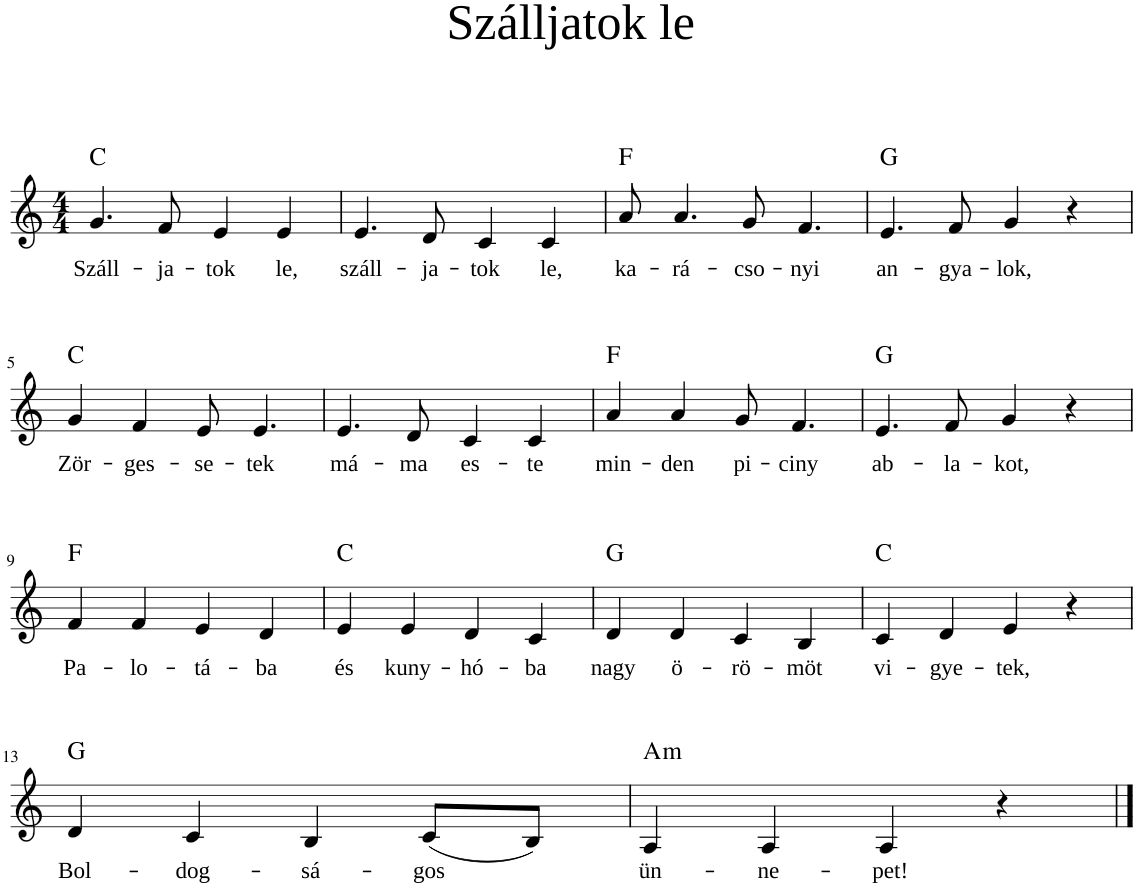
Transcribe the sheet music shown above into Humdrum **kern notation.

**kern	**text	**harte
*part1	*part1	*part1
*staff1	*staff1	*
*I"Voice	*	*
*clefG2	*	*
*k[]	*	*
*M4/4	*	*
=1	=1	=1
!	!LO:LY:b	!
4.g/	Száll-	C:maj
!	!LO:LY:b	!
8f/	-ja-	.
!	!LO:LY:b	!
4e/	-tok	.
!	!LO:LY:b	!
4e/	le,	.
=2	=2	=2
!	!LO:LY:b	!
4.e/	száll-	.
!	!LO:LY:b	!
8d/	-ja-	.
!	!LO:LY:b	!
4c/	-tok	.
!	!LO:LY:b	!
4c/	le,	.
=3	=3	=3
!	!LO:LY:b	!
8a/	ka-	F:maj
!	!LO:LY:b	!
4.a/	-rá-	.
!	!LO:LY:b	!
8g/	-cso-	.
!	!LO:LY:b	!
4.f/	-nyi	.
=4	=4	=4
!	!LO:LY:b	!
4.e/	an-	G:maj
!	!LO:LY:b	!
8f/	-gya-	.
!	!LO:LY:b	!
4g/	-lok,	.
4r	.	.
!!LO:LB:g=z
=5	=5	=5
!	!LO:LY:b	!
4g/	Zör-	C:maj
!	!LO:LY:b	!
4f/	-ges-	.
!	!LO:LY:b	!
8e/	-se-	.
!	!LO:LY:b	!
4.e/	-tek	.
=6	=6	=6
!	!LO:LY:b	!
4.e/	má-	.
!	!LO:LY:b	!
8d/	-ma	.
!	!LO:LY:b	!
4c/	es-	.
!	!LO:LY:b	!
4c/	-te	.
=7	=7	=7
!	!LO:LY:b	!
4a/	min-	F:maj
!	!LO:LY:b	!
4a/	-den	.
!	!LO:LY:b	!
8g/	pi-	.
!	!LO:LY:b	!
4.f/	-ciny	.
=8	=8	=8
!	!LO:LY:b	!
4.e/	ab-	G:maj
!	!LO:LY:b	!
8f/	-la-	.
!	!LO:LY:b	!
4g/	-kot,	.
4r	.	.
!!LO:LB:g=z
=9	=9	=9
!	!LO:LY:b	!
4f/	Pa-	F:maj
!	!LO:LY:b	!
4f/	-lo-	.
!	!LO:LY:b	!
4e/	-tá-	.
!	!LO:LY:b	!
4d/	-ba	.
=10	=10	=10
!	!LO:LY:b	!
4e/	és	C:maj
!	!LO:LY:b	!
4e/	kuny-	.
!	!LO:LY:b	!
4d/	-hó-	.
!	!LO:LY:b	!
4c/	-ba	.
=11	=11	=11
!	!LO:LY:b	!
4d/	nagy	G:maj
!	!LO:LY:b	!
4d/	ö-	.
!	!LO:LY:b	!
4c/	-rö-	.
!	!LO:LY:b	!
4B/	-möt	.
=12	=12	=12
!	!LO:LY:b	!
4c/	vi-	C:maj
!	!LO:LY:b	!
4d/	-gye-	.
!	!LO:LY:b	!
4e/	-tek,	.
4r	.	.
!!LO:LB:g=z
=13	=13	=13
!	!LO:LY:b	!
4d/	Bol-	G:maj
!	!LO:LY:b	!
4c/	-dog-	.
!	!LO:LY:b	!
4B/	-sá-	.
!	!LO:LY:b	!
(8c/L	-gos	.
8B/J)	.	.
=14	=14	=14
!	!LO:LY:b	!LO:H:kt=m
4A/	ün-	A:min
!	!LO:LY:b	!
4A/	-ne-	.
!	!LO:LY:b	!
4A/	-pet!	.
4r	.	.
==	==	==
*-	*-	*-
